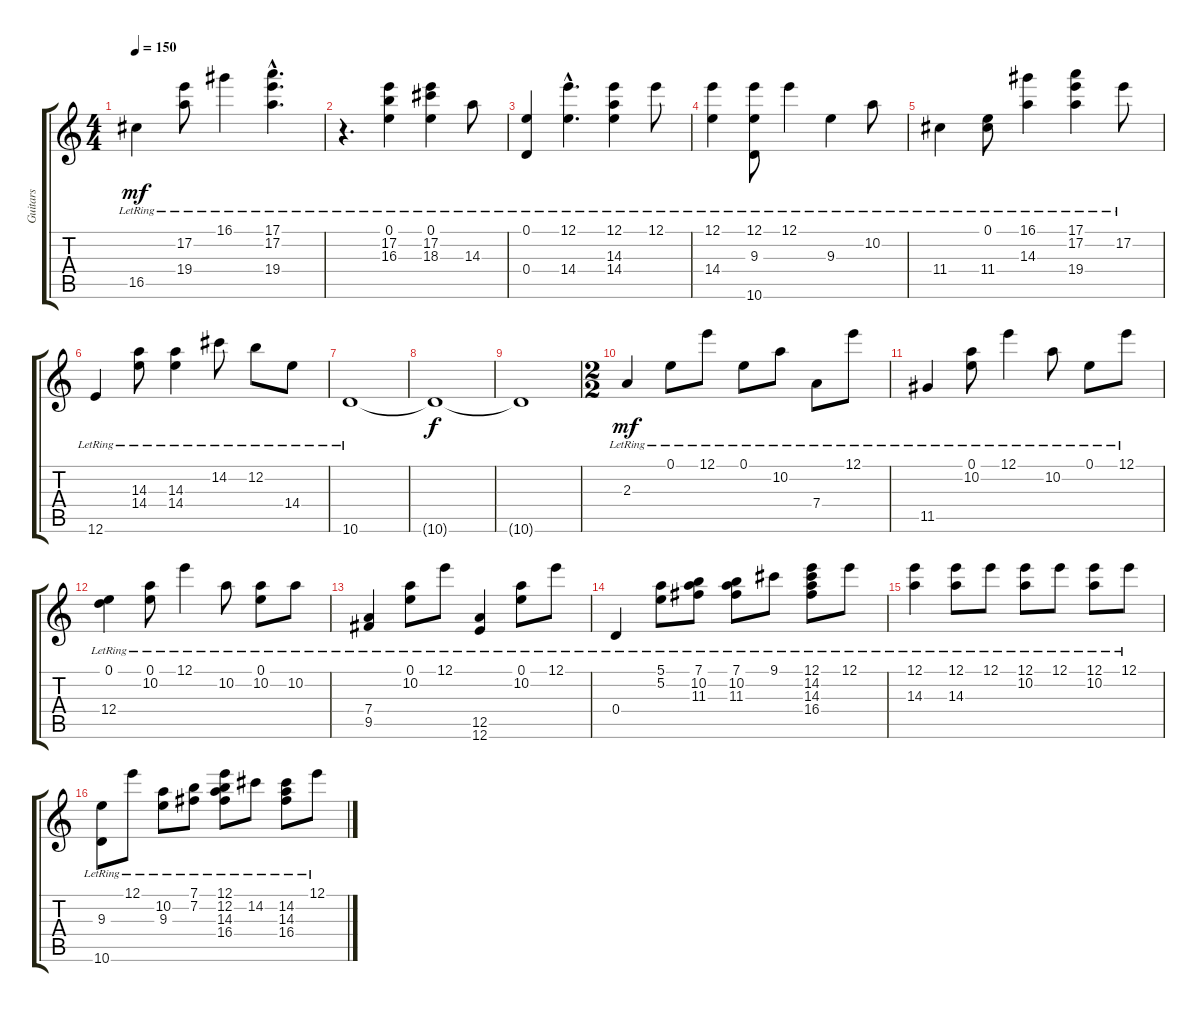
\track ("Guitars" "Guitars") {instrument acousticguitarsteel}
\staff {score tabs}
\tuning (E4 B3 G3 D3 A2 E2) {hide}
\ts (4 4)
\tempo 150
\clef g2
\ks c
16.5{lr}.4{dy mf} (17.2{lr} 19.4{lr}).8 16.1{lr}.4 (17.1{hac lr} 17.2{hac lr} 19.4{hac lr}).4{d} |
r.4{d} (0.1{lr} 17.2{lr} 16.3{lr}).4 (0.1{lr} 17.2{lr} 18.3{lr}).4 14.3{lr}.8 |
(0.1{lr} 0.4{lr}).4 (12.1{hac lr} 14.4{hac lr}).4{d} (12.1{lr} 14.3{lr} 14.4{lr}).4 12.1{lr}.8 |
(12.1{lr} 14.4{lr}).4 (12.1{lr} 9.3{lr} 10.6{lr}).8 12.1{lr}.4 9.3{lr}.4 10.2{lr}.8 |
11.4{lr}.4 (0.1{lr} 11.4{lr}).8 (16.1{lr} 14.3{lr}).4 (17.1{lr} 17.2{lr} 19.4{lr}).4 17.2{lr}.8 |
12.6{lr}.4 (14.3{lr} 14.4{lr}).8 (14.3{lr} 14.4{lr}).4 14.2{lr}.8 12.2{lr}.8 14.4{lr}.8 |
10.6{lr}.1 |
10.6{t}.1{dy f} |
10.6{t}.1 |
\ts (2 2)
2.3{lr}.4{dy mf} 0.1{lr}.8 12.1{lr}.8 0.1{lr}.8 10.2{lr}.8 7.4{lr}.8 12.1{lr}.8 |
11.5{lr}.4 (0.1{lr} 10.2{lr}).8 12.1{lr}.4 10.2{lr}.8 0.1{lr}.8 12.1{lr}.8 |
(0.1{lr} 12.4{lr}).4 (0.1{lr} 10.2{lr}).8 12.1{lr}.4 10.2{lr}.8 (0.1{lr} 10.2{lr}).8 10.2{lr}.8 |
(7.4{lr} 9.5{lr}).4 (0.1{lr} 10.2{lr}).8 12.1{lr}.8 (12.5{lr} 12.6{lr}).4 (0.1{lr} 10.2{lr}).8 12.1{lr}.8 |
0.4{lr}.4 (5.1{lr} 5.2{lr}).8 (7.1{lr} 10.2{lr} 11.3{lr}).8 (7.1{lr} 10.2{lr} 11.3{lr}).8 9.1{lr}.8 (12.1{lr} 14.2{lr} 14.3{lr} 16.4{lr}).8 12.1{lr}.8 |
(12.1{lr} 14.3{lr}).4 (12.1{lr} 14.3{lr}).8 12.1{lr}.8 (12.1{lr} 10.2{lr}).8 12.1{lr}.8 (12.1{lr} 10.2{lr}).8 12.1{lr}.8 |
(9.3{lr} 10.6{lr}).8 12.1{lr}.8 (10.2{lr} 9.3{lr}).8 (7.1{lr} 7.2{lr}).8 (12.1{lr} 12.2{lr} 14.3{lr} 16.4{lr}).8 14.2{lr}.8 (14.2{lr} 14.3{lr} 16.4{lr}).8 12.1{lr}.8
